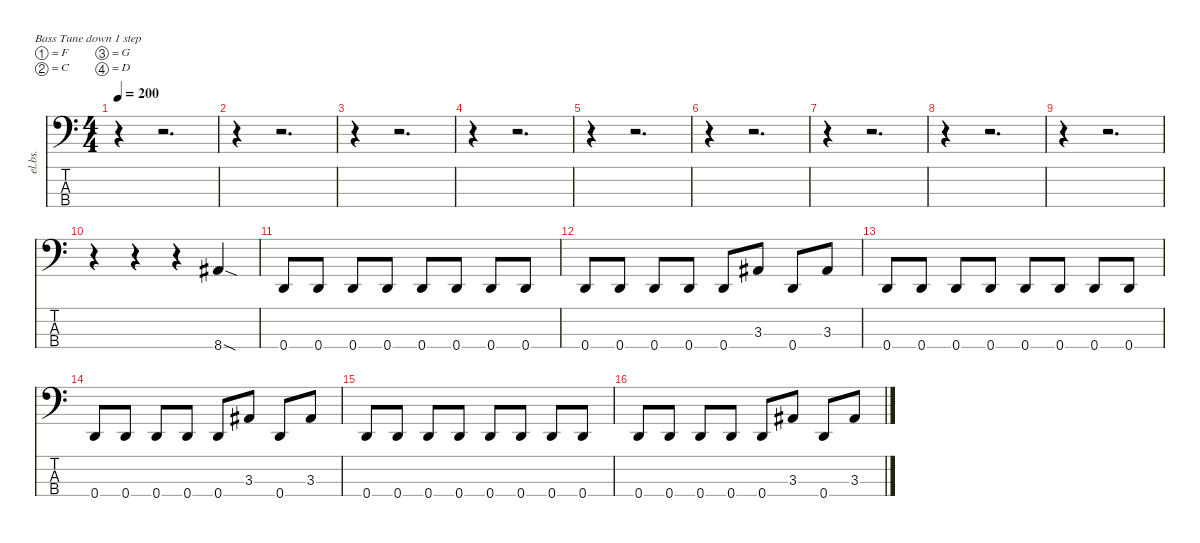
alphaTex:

\defaultSystemsLayout 4
\hideDynamics
\bracketExtendMode nobrackets
\track ("Bas" "el.bs.") {instrument electricbasspick}
\staff {score tabs}
\tuning (F2 C2 G1 D1)
\ts (4 4)
\tempo 200
\clef f4
\ks c
r.4{dy f instrument electricbasspick} r.2{d} |
r.4 r.2{d} |
r.4 r.2{d} |
r.4 r.2{d} |
r.4 r.2{d} |
r.4 r.2{d} |
r.4 r.2{d} |
r.4 r.2{d} |
r.4 r.2{d} |
r.4 r.4 r.4 8.4{sod acc #}.4 |
0.4.8 0.4.8 0.4.8 0.4.8 0.4.8 0.4.8 0.4.8 0.4.8 |
0.4.8 0.4.8 0.4.8 0.4.8 0.4.8 3.3{acc #}.8 0.4.8 3.3{acc #}.8 |
0.4.8 0.4.8 0.4.8 0.4.8 0.4.8 0.4.8 0.4.8 0.4.8 |
0.4.8 0.4.8 0.4.8 0.4.8 0.4.8 3.3{acc #}.8 0.4.8 3.3{acc #}.8 |
0.4.8 0.4.8 0.4.8 0.4.8 0.4.8 0.4.8 0.4.8 0.4.8 |
0.4.8 0.4.8 0.4.8 0.4.8 0.4.8 3.3{acc #}.8 0.4.8 3.3{acc #}.8
